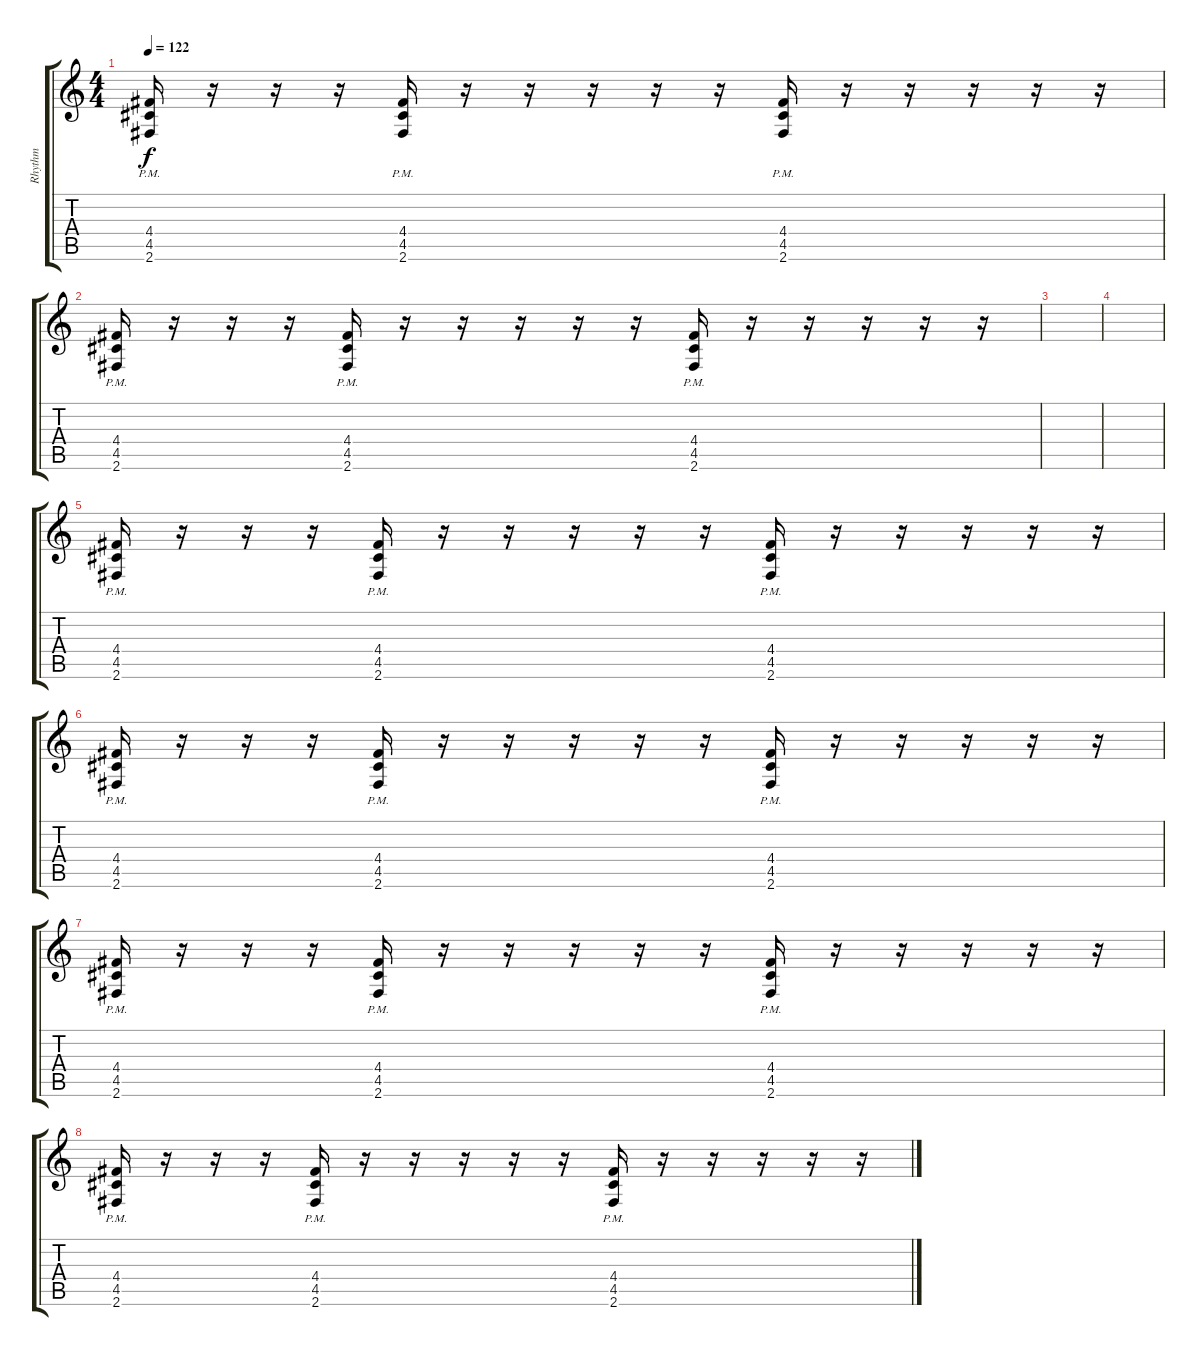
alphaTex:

\track ("Rhythm" "Rhythm") {instrument electricguitarmuted}
\staff {score tabs}
\tuning (E4 B3 G3 D3 A2 E2) {hide}
\ts (4 4)
\tempo 122
\clef g2
\ks c
(4.4{pm} 4.5{pm} 2.6{pm}).16{dy f} r.16 r.16 r.16 (4.4{pm} 4.5{pm} 2.6{pm}).16 r.16 r.16 r.16 r.16 r.16 (4.4{pm} 4.5{pm} 2.6{pm}).16 r.16 r.16 r.16 r.16 r.16 |
(4.4{pm} 4.5{pm} 2.6{pm}).16 r.16 r.16 r.16 (4.4{pm} 4.5{pm} 2.6{pm}).16 r.16 r.16 r.16 r.16 r.16 (4.4{pm} 4.5{pm} 2.6{pm}).16 r.16 r.16 r.16 r.16 r.16 |
|
|
(4.4{pm} 4.5{pm} 2.6{pm}).16 r.16 r.16 r.16 (4.4{pm} 4.5{pm} 2.6{pm}).16 r.16 r.16 r.16 r.16 r.16 (4.4{pm} 4.5{pm} 2.6{pm}).16 r.16 r.16 r.16 r.16 r.16 |
(4.4{pm} 4.5{pm} 2.6{pm}).16 r.16 r.16 r.16 (4.4{pm} 4.5{pm} 2.6{pm}).16 r.16 r.16 r.16 r.16 r.16 (4.4{pm} 4.5{pm} 2.6{pm}).16 r.16 r.16 r.16 r.16 r.16 |
(4.4{pm} 4.5{pm} 2.6{pm}).16 r.16 r.16 r.16 (4.4{pm} 4.5{pm} 2.6{pm}).16 r.16 r.16 r.16 r.16 r.16 (4.4{pm} 4.5{pm} 2.6{pm}).16 r.16 r.16 r.16 r.16 r.16 |
(4.4{pm} 4.5{pm} 2.6{pm}).16 r.16 r.16 r.16 (4.4{pm} 4.5{pm} 2.6{pm}).16 r.16 r.16 r.16 r.16 r.16 (4.4{pm} 4.5{pm} 2.6{pm}).16 r.16 r.16 r.16 r.16 r.16
